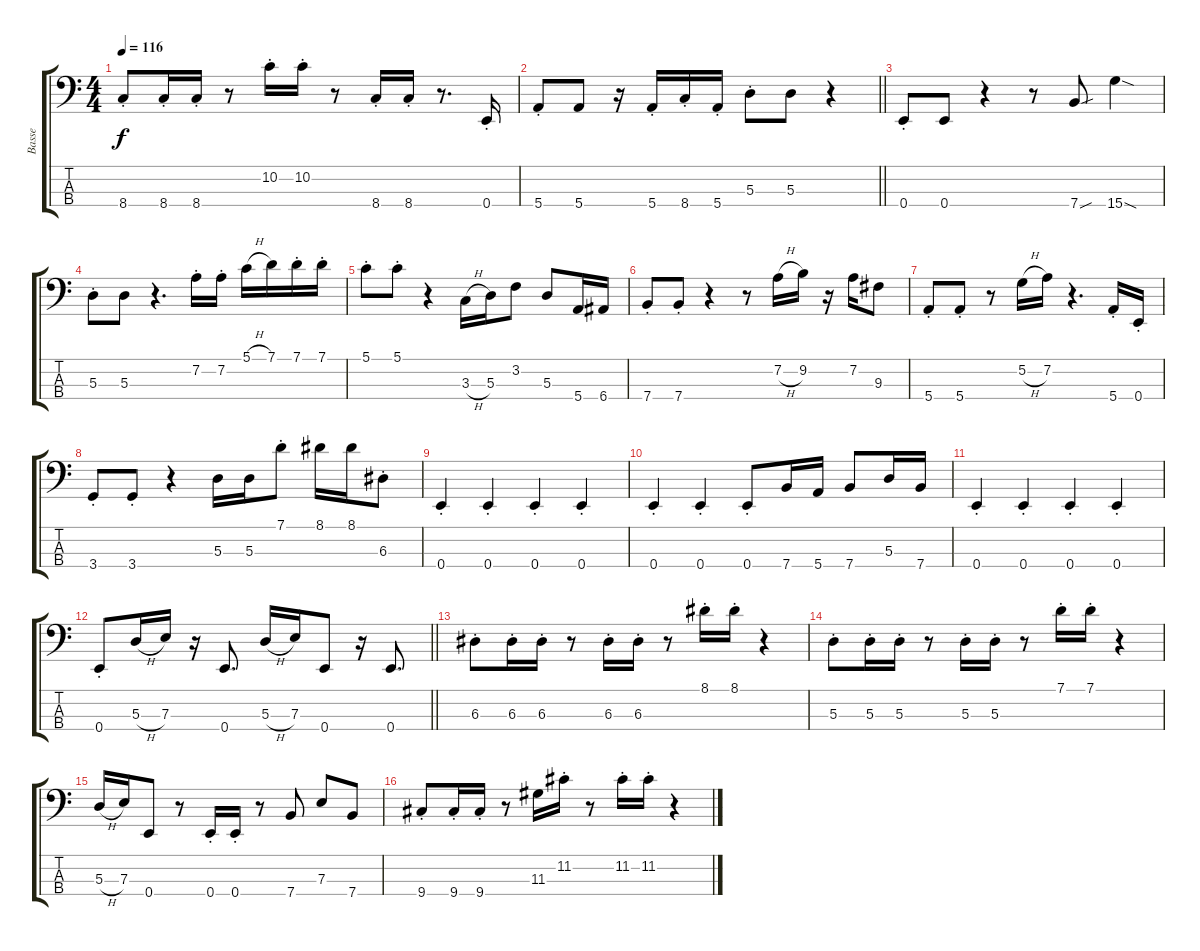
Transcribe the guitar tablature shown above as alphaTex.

\track ("Basse" "Basse") {instrument electricbassfinger}
\staff {score tabs}
\tuning (G2 D2 A1 E1) {hide}
\ts (4 4)
\tempo 116
\clef f4
\ks c
8.4{st}.8{dy f} 8.4{st}.16 8.4{st}.16 r.8 10.2{st}.16 10.2{st}.16 r.8 8.4{st}.16 8.4{st}.16 r.8{d} 0.4{st}.16 |
\barLineRight lightlight
5.4{st}.8 5.4.8 r.16 5.4{st}.16 8.4{st}.16 5.4{st}.16 5.3{st}.8 5.3.8 r.4 |
0.4{st}.8 0.4.8 r.4 r.8 7.4{sou}.8 15.4{sod}.4 |
5.3{st}.8 5.3.8 r.4{d} 7.2{st}.16 7.2{st}.16 5.1{h}.16 7.1.16 7.1{st}.16 7.1{st}.16 |
5.1{st}.8 5.1{st}.8 r.4 3.3{h}.16 5.3.16 3.2.8 5.3.8 5.4.16 6.4.16 |
7.4{st}.8 7.4{st}.8 r.4 r.8 7.2{h}.16 9.2.16 r.16 7.2.16 9.3.8 |
5.4{st}.8 5.4{st}.8 r.8 5.2{h}.16 7.2.16 r.4{d} 5.4{st}.16 0.4{st}.16 |
3.4{st}.8 3.4{st}.8 r.4 5.3.16 5.3.16 7.1{st}.8 8.1.16 8.1.16 6.3{st}.8 |
0.4{st}.4 0.4{st}.4 0.4{st}.4 0.4{st}.4 |
0.4{st}.4 0.4{st}.4 0.4{st}.8 7.4.16 5.4.16 7.4.8 5.3.16 7.4.16 |
0.4{st}.4 0.4{st}.4 0.4{st}.4 0.4{st}.4 |
\barLineRight lightlight
0.4{st}.8 5.3{h}.16 7.3.16 r.16 0.4.8{d} 5.3{h}.16 7.3.16 0.4.8 r.16 0.4.8{d} |
6.3{st}.8 6.3{st}.16 6.3{st}.16 r.8 6.3{st}.16 6.3{st}.16 r.8 8.1{st}.16 8.1{st}.16 r.4 |
5.3{st}.8 5.3{st}.16 5.3{st}.16 r.8 5.3{st}.16 5.3{st}.16 r.8 7.1{st}.16 7.1{st}.16 r.4 |
5.3{h}.16 7.3.16 0.4.8 r.8 0.4{st}.16 0.4{st}.16 r.8 7.4.8 7.3.8 7.4.8 |
9.4{st}.8 9.4{st}.16 9.4{st}.16 r.8 11.3.16 11.2{st}.16 r.8 11.2{st}.16 11.2{st}.16 r.4
